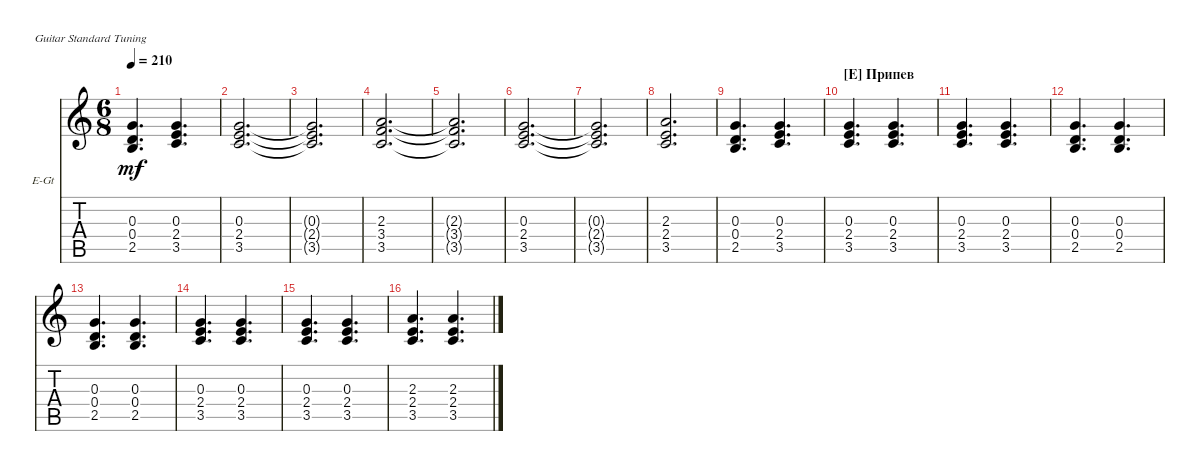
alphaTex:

\defaultSystemsLayout 4
\bracketExtendMode nobrackets
\firstSystemTrackNameOrientation horizontal
\otherSystemsTrackNameOrientation horizontal
\track ("Подложка баян" "E-Gt") {instrument electricguitarclean}
\staff {score tabs}
\tuning (E4 B3 G3 D3 A2 E2)
\ts (6 8)
\tempo 210
\clef g2
\scale
0.333333
\ks c
(2.5 0.4 0.3).4{d dy mf} (3.5 2.4 0.3).4{d} |
\scale
0.333333 (3.5 2.4 0.3).2{d} |
\scale
0.333333 (3.5{t} 2.4{t} 0.3{t}).2{d} |
\scale
0.333333 (3.5 3.4 2.3).2{d} |
\scale
0.333333 (2.3{t} 3.4{t} 3.5{t}).2{d} |
\scale
0.333333 (3.5 2.4 0.3).2{d} |
\scale
0.333333 (3.5{t} 2.4{t} 0.3{t}).2{d} |
\scale
0.333333 (3.5 2.4 2.3).2{d} |
\scale
0.333333 (2.5 0.4 0.3).4{d} (3.5 2.4 0.3).4{d} |
\section ("E" "Припев")
\scale
0.333333 (3.5 2.4 0.3).4{d} (3.5 2.4 0.3).4{d} |
\scale
0.333333 (3.5 2.4 0.3).4{d} (3.5 2.4 0.3).4{d} |
\scale
0.333333 (2.5 0.4 0.3).4{d} (2.5 0.4 0.3).4{d} |
\scale
0.333333 (2.5 0.4 0.3).4{d} (2.5 0.4 0.3).4{d} |
\scale
0.333333 (3.5 2.4 0.3).4{d} (3.5 2.4 0.3).4{d} |
\scale
0.333333 (3.5 2.4 0.3).4{d} (3.5 2.4 0.3).4{d} |
\scale
0.333333 (3.5 2.4 2.3).4{d} (3.5 2.4 2.3).4{d}
